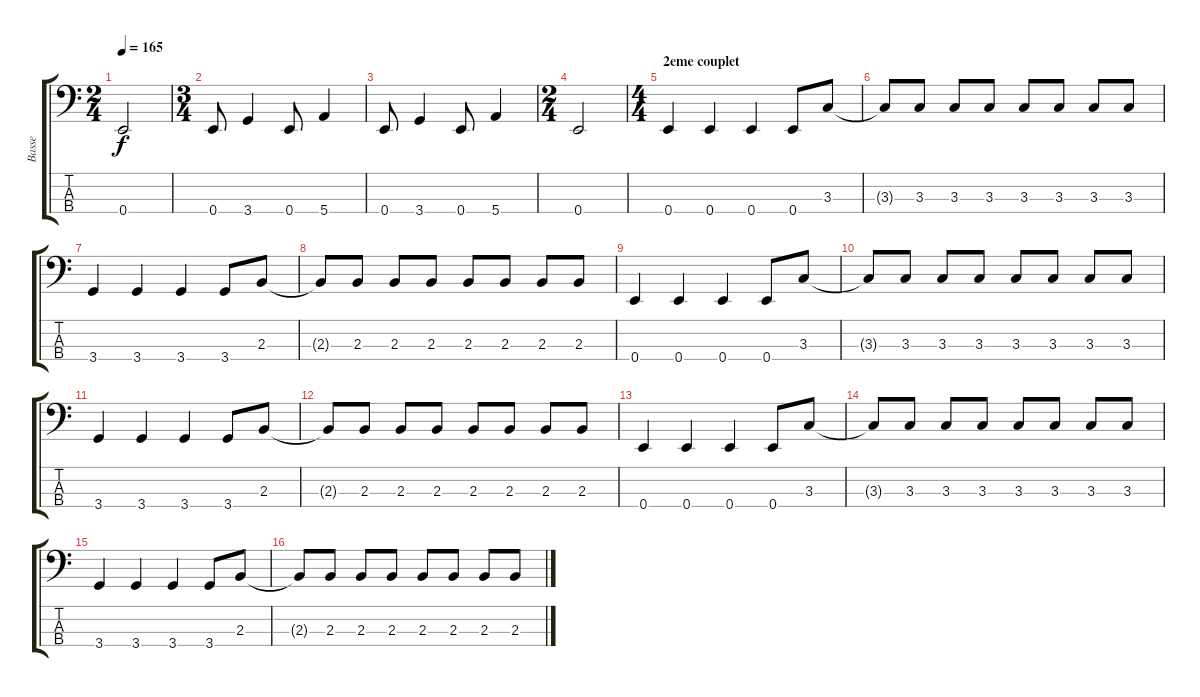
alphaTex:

\track ("Basse" "Basse") {instrument electricbassfinger}
\staff {score tabs}
\tuning (G2 D2 A1 E1) {hide}
\ts (2 4)
\tempo 165
\clef f4
\ks c
0.4.2{dy f} |
\ts (3 4)
0.4.8 3.4.4 0.4.8 5.4.4 |
0.4.8 3.4.4 0.4.8 5.4.4 |
\ts (2 4)
0.4.2 |
\ts (4 4)
\section ("" "2eme couplet")
0.4.4{volume 10 instrument electricbassfinger} 0.4.4 0.4.4 0.4.8 3.3.8 |
3.3{t}.8 3.3.8 3.3.8 3.3.8 3.3.8 3.3.8 3.3.8 3.3.8 |
3.4.4 3.4.4 3.4.4 3.4.8 2.3.8 |
2.3{t}.8 2.3.8 2.3.8 2.3.8 2.3.8 2.3.8 2.3.8 2.3.8 |
0.4.4{volume 10 instrument electricbassfinger} 0.4.4 0.4.4 0.4.8 3.3.8 |
3.3{t}.8 3.3.8 3.3.8 3.3.8 3.3.8 3.3.8 3.3.8 3.3.8 |
3.4.4 3.4.4 3.4.4 3.4.8 2.3.8 |
2.3{t}.8 2.3.8 2.3.8 2.3.8 2.3.8 2.3.8 2.3.8 2.3.8 |
0.4.4{volume 10 instrument electricbassfinger} 0.4.4 0.4.4 0.4.8 3.3.8 |
3.3{t}.8 3.3.8 3.3.8 3.3.8 3.3.8 3.3.8 3.3.8 3.3.8 |
3.4.4 3.4.4 3.4.4 3.4.8 2.3.8 |
2.3{t}.8 2.3.8 2.3.8 2.3.8 2.3.8 2.3.8 2.3.8 2.3.8
